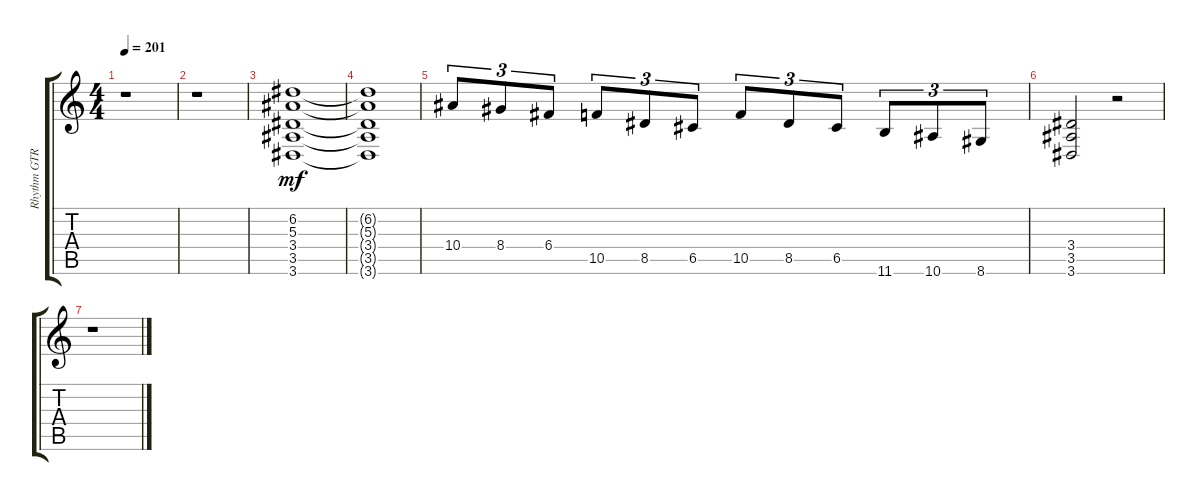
\track ("Rhythm GTR 2" "Rhythm GTR") {instrument distortionguitar}
\staff {score tabs}
\tuning (D4 A3 F3 C3 G2 C2) {hide}
\ts (4 4)
\tempo 201
\clef g2
\ks aminor
r.1{dy mf} |
r.1 |
(6.2 5.3 3.4 3.5 3.6).1 |
(6.2{t} 5.3{t} 3.4{t} 3.5{t} 3.6{t}).1 |
10.4.8{tu (3 2)} 8.4.8{tu (3 2)} 6.4.8{tu (3 2)} 10.5.8{tu (3 2)} 8.5.8{tu (3 2)} 6.5.8{tu (3 2)} 10.5.8{tu (3 2)} 8.5.8{tu (3 2)} 6.5.8{tu (3 2)} 11.6.8{tu (3 2)} 10.6.8{tu (3 2)} 8.6.8{tu (3 2)} |
(3.4 3.5 3.6).2 r.2 |
r.1
